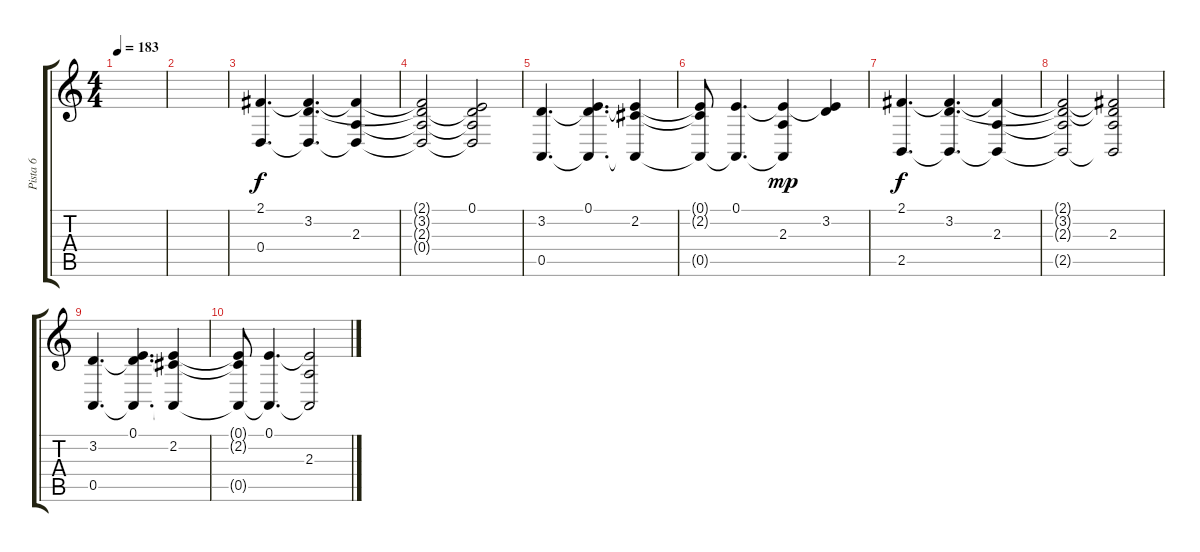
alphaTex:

\track ("Pista 6" "Pista 6") {instrument acousticgrandpiano}
\staff {score tabs}
\tuning (E4 B3 G3 D3 A2 E2) {hide}
\ts (4 4)
\tempo 183
\clef g2
\ks c
|
|
(2.1 0.4).4{d} (2.1{t} 3.2 0.4{t}).4{d} (2.1{t} 2.3 0.4{t}).4 |
(2.1{t} 3.2{t} 2.3{t} 0.4{t}).2 (0.1 3.2{t} 2.3{t} 0.4{t}).2 |
(3.2 0.5).4{d} (0.1 3.2{t} 0.5{t}).4{d} (0.1{t} 2.2 0.5{t}).4 |
(0.1{t} 2.2{t} 0.5{t}).8 (0.1 0.5{t}).4{d} (0.1{t} 2.3 0.5{t}).4{dy mp} (0.1{t} 3.2).4 |
(2.1 2.5).4{d dy f} (2.1{t} 3.2 2.5{t}).4{d} (2.1{t} 2.3 2.5{t}).4 |
(2.1{t} 3.2{t} 2.3{t} 2.5{t}).2 (2.1{t} 3.2{t} 2.3 2.5{t}).2 |
(3.2 0.5).4{d} (0.1 3.2{t} 0.5{t}).4{d} (0.1{t} 2.2 0.5{t}).4 |
(0.1{t} 2.2{t} 0.5{t}).8 (0.1 0.5{t}).4{d} (0.1{t} 2.3 0.5{t}).2
